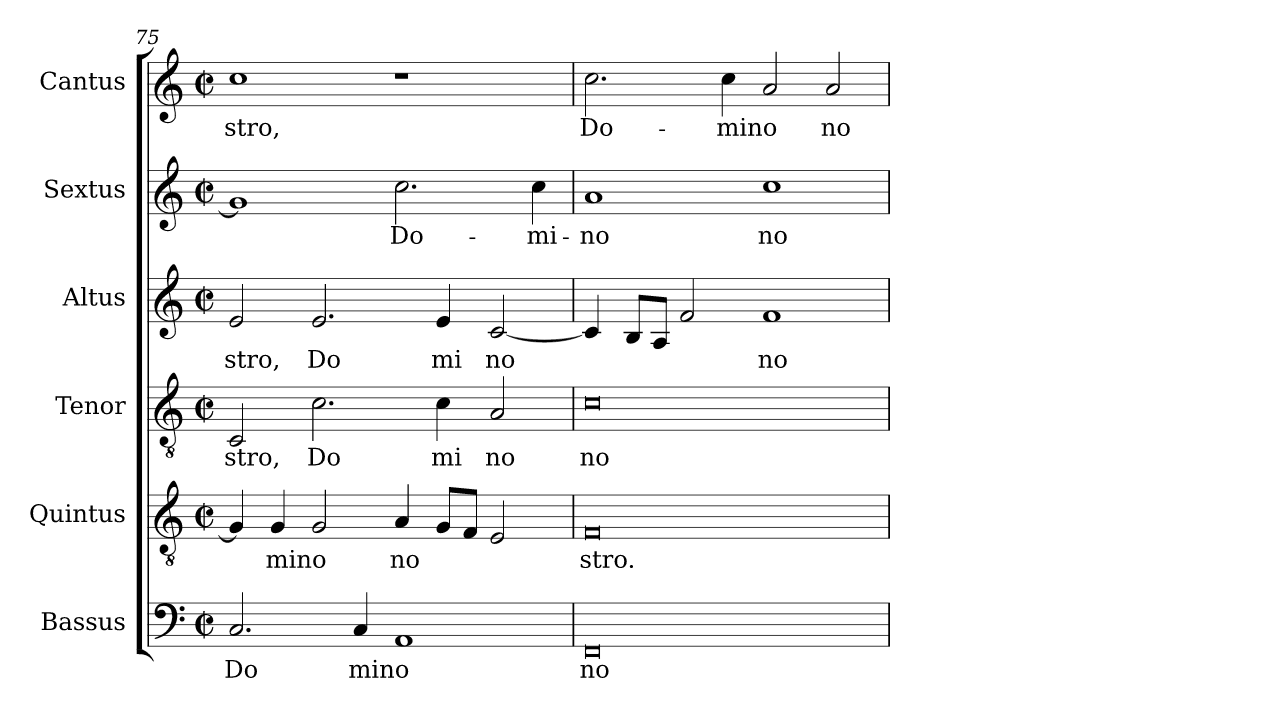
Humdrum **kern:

**kern	**text	**kern	**text	**kern	**text	**kern	**text	**kern	**text	**kern	**text
*part6	*part6	*part5	*part5	*part4	*part4	*part3	*part3	*part2	*part2	*part1	*part1
*staff6	*staff6	*staff5	*staff5	*staff4	*staff4	*staff3	*staff3	*staff2	*staff2	*staff1	*staff1
*I"Bassus	*	*I"Quintus	*	*I"Tenor	*	*I"Altus	*	*I"Sextus	*	*I"Cantus	*
*clefF4	*	*clefGv2	*	*clefGv2	*	*clefG2	*	*clefG2	*	*clefG2	*
*M2/2	*	*M2/2	*	*M2/2	*	*M2/2	*	*M2/2	*	*M2/2	*
*met(c|)	*	*met(c|)	*	*met(c|)	*	*met(c|)	*	*met(c|)	*	*met(c|)	*
=75	=75	=75	=75	=75	=75	=75	=75	=75	=75	=75	=75
!	!LO:LY:b:cj	!	!	!	!LO:LY:b:cj	!	!LO:LY:b:cj	!	!	!	!LO:LY:b:cj
2.C/	Do	4G/]	.	2C/	stro,	2e/	stro,	1g]	.	1cc	-stro,
!	!	!	!LO:LY:b:cj	!	!	!	!	!	!	!	!
.	.	4G/	mino	.	.	.	.	.	.	.	.
!	!	!	!	!	!LO:LY:b:cj	!	!LO:LY:b:cj	!	!	!	!
.	.	2G/	.	2.c\	Do	2.e/	Do	.	.	.	.
!	!LO:LY:b:cj	!	!	!	!	!	!	!	!	!	!
4C/	mino	.	.	.	.	.	.	.	.	.	.
!	!	!	!LO:LY:b:cj	!	!	!	!	!	!LO:LY:b:cj	!	!
1AA	.	4A/	no	.	.	.	.	2.cc\	Do-	1r	.
!	!	!	!	!	!LO:LY:b:cj	!	!LO:LY:b:cj	!	!	!	!
.	.	8G/L	.	4c\	mi	4e/	mi	.	.	.	.
.	.	8F/J	.	.	.	.	.	.	.	.	.
!	!	!	!	!	!LO:LY:b:cj	!	!LO:LY:b:cj	!	!	!	!
.	.	2E/	.	2A/	no	[<2c/	no	.	.	.	.
!	!	!	!	!	!	!	!	!	!LO:LY:b:cj	!	!
.	.	.	.	.	.	.	.	4cc\	-mi-	.	.
=76	=76	=76	=76	=76	=76	=76	=76	=76	=76	=76	=76
!	!LO:LY:b:cj	!	!LO:LY:b	!	!LO:LY:b:cj	!	!	!	!LO:LY:b:cj	!	!LO:LY:b:cj
0FF	no	0F	stro.	0c	no	4c/]	.	1a	-no	2.cc\	Do-
.	.	.	.	.	.	8B/L	.	.	.	.	.
.	.	.	.	.	.	8A/J	.	.	.	.	.
.	.	.	.	.	.	2f/	.	.	.	.	.
!	!	!	!	!	!	!	!	!	!	!	!LO:LY:b:cj
.	.	.	.	.	.	.	.	.	.	4cc\	-mino
!	!	!	!	!	!	!	!LO:LY:b:cj	!	!LO:LY:b:cj	!	!
.	.	.	.	.	.	1f	no	1cc	no-	2a/	.
!	!	!	!	!	!	!	!	!	!	!	!LO:LY:b:cj
.	.	.	.	.	.	.	.	.	.	2a/	no-
=	=	=	=	=	=	=	=	=	=	=	=
*-	*-	*-	*-	*-	*-	*-	*-	*-	*-	*-	*-
